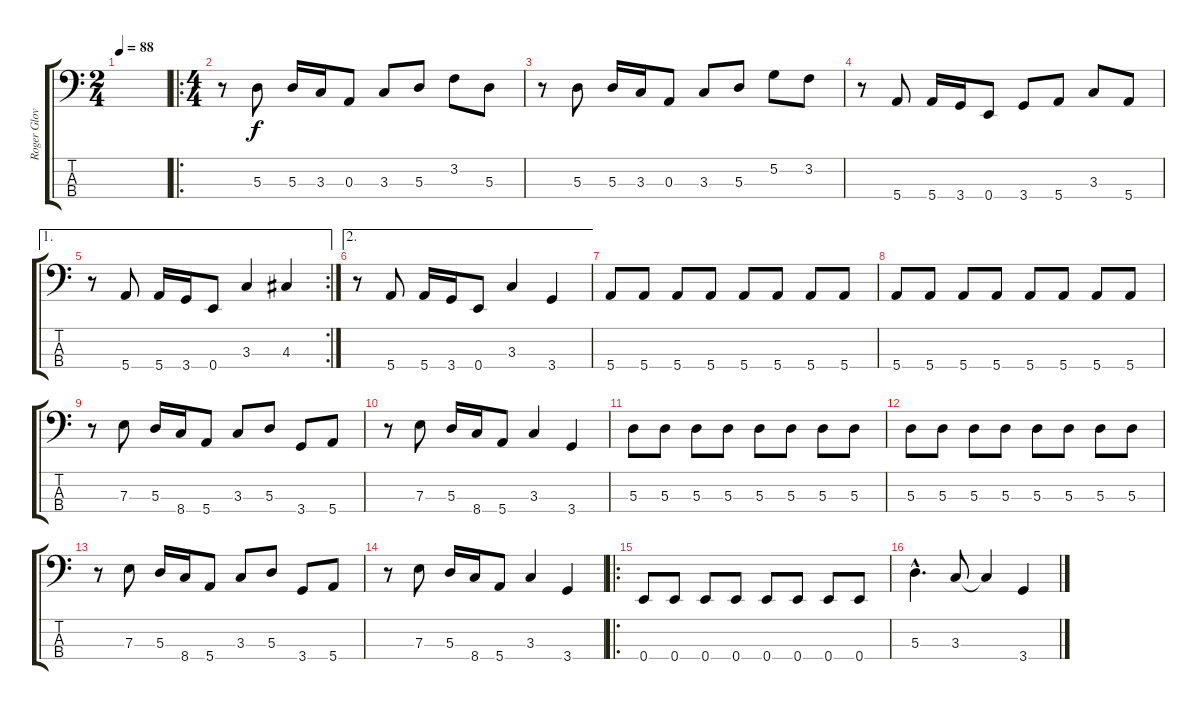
\track ("Roger Glover" "Roger Glov") {instrument electricbassfinger}
\staff {score tabs}
\tuning (G2 D2 A1 E1) {hide}
\ts (2 4)
\tempo 88
\clef f4
\ks c
|
\ro
\ts (4 4)
r.8 5.3.8 5.3.16 3.3.16 0.3.8 3.3.8 5.3.8 3.2.8 5.3.8 |
r.8 5.3.8 5.3.16 3.3.16 0.3.8 3.3.8 5.3.8 5.2.8 3.2.8 |
r.8 5.4.8 5.4.16 3.4.16 0.4.8 3.4.8 5.4.8 3.3.8 5.4.8 |
\ae 1
\rc 2
r.8 5.4.8 5.4.16 3.4.16 0.4.8 3.3.4 4.3.4 |
\ae 2
r.8 5.4.8 5.4.16 3.4.16 0.4.8 3.3.4 3.4.4 |
5.4.8 5.4.8 5.4.8 5.4.8 5.4.8 5.4.8 5.4.8 5.4.8 |
5.4.8 5.4.8 5.4.8 5.4.8 5.4.8 5.4.8 5.4.8 5.4.8 |
r.8 7.3.8 5.3.16 8.4.16 5.4.8 3.3.8 5.3.8 3.4.8 5.4.8 |
r.8 7.3.8 5.3.16 8.4.16 5.4.8 3.3.4 3.4.4 |
5.3.8 5.3.8 5.3.8 5.3.8 5.3.8 5.3.8 5.3.8 5.3.8 |
5.3.8 5.3.8 5.3.8 5.3.8 5.3.8 5.3.8 5.3.8 5.3.8 |
r.8 7.3.8 5.3.16 8.4.16 5.4.8 3.3.8 5.3.8 3.4.8 5.4.8 |
r.8 7.3.8 5.3.16 8.4.16 5.4.8 3.3.4 3.4.4 |
\ro
0.4.8 0.4.8 0.4.8 0.4.8 0.4.8 0.4.8 0.4.8 0.4.8 |
5.3{hac}.4{d} 3.3.8 3.3{t}.4 3.4.4
